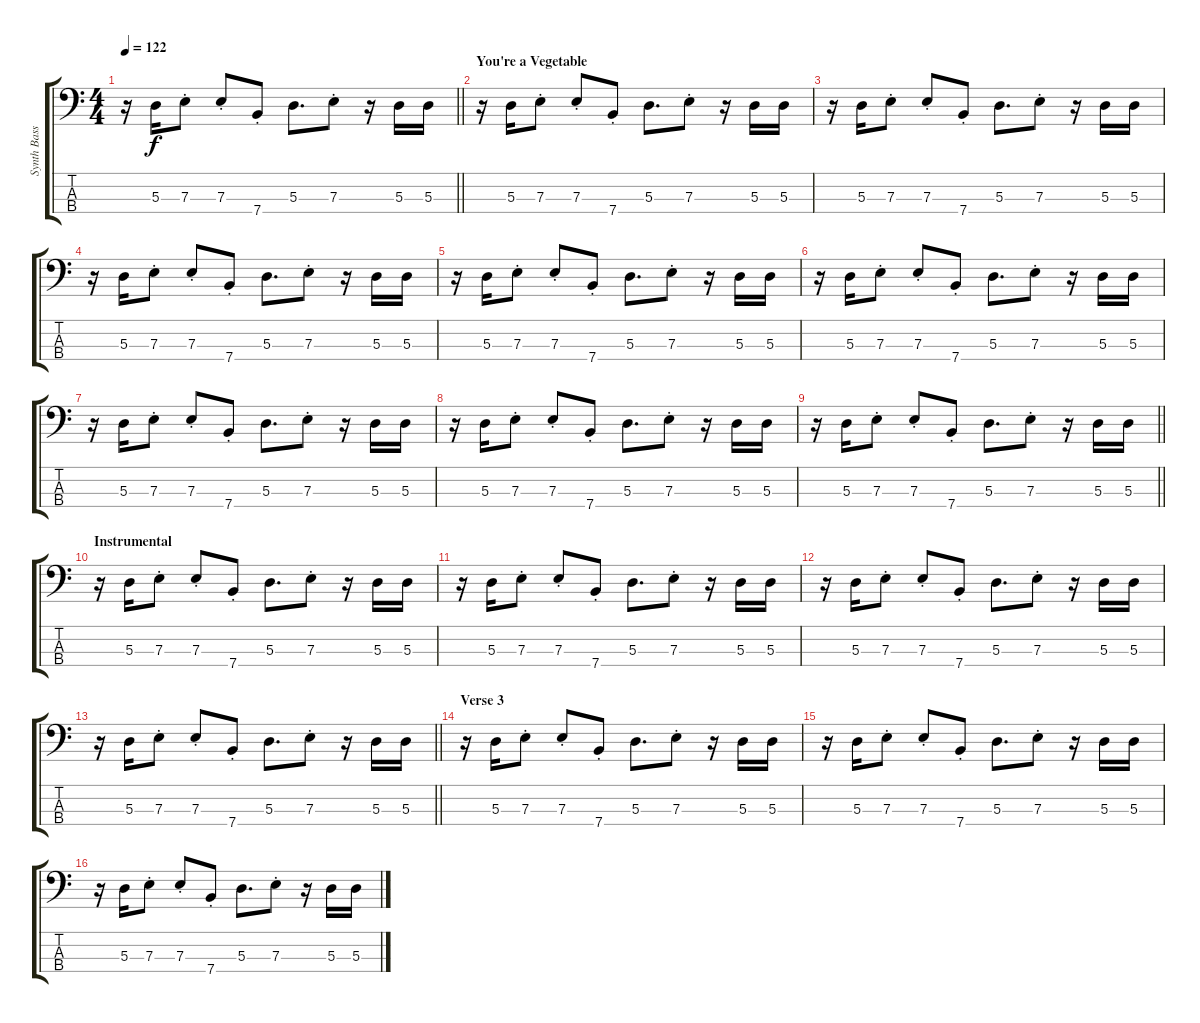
\track ("Synth Bass" "Synth Bass") {instrument synthbass1 bank 255}
\staff {score tabs}
\tuning (G2 D2 A1 E1) {hide}
\ts (4 4)
\tempo 122
\clef f4
\barLineRight lightlight
\ks c
r.16{dy f} 5.3.16 7.3{st}.8 7.3{st}.8 7.4{st}.8 5.3.8{d} 7.3{st}.8 r.16 5.3.16 5.3.16 |
\section ("" "You're a Vegetable")
r.16 5.3.16 7.3{st}.8 7.3{st}.8 7.4{st}.8 5.3.8{d} 7.3{st}.8 r.16 5.3.16 5.3.16 |
r.16 5.3.16 7.3{st}.8 7.3{st}.8 7.4{st}.8 5.3.8{d} 7.3{st}.8 r.16 5.3.16 5.3.16 |
r.16 5.3.16 7.3{st}.8 7.3{st}.8 7.4{st}.8 5.3.8{d} 7.3{st}.8 r.16 5.3.16 5.3.16 |
r.16 5.3.16 7.3{st}.8 7.3{st}.8 7.4{st}.8 5.3.8{d} 7.3{st}.8 r.16 5.3.16 5.3.16 |
r.16 5.3.16 7.3{st}.8 7.3{st}.8 7.4{st}.8 5.3.8{d} 7.3{st}.8 r.16 5.3.16 5.3.16 |
r.16 5.3.16 7.3{st}.8 7.3{st}.8 7.4{st}.8 5.3.8{d} 7.3{st}.8 r.16 5.3.16 5.3.16 |
r.16 5.3.16 7.3{st}.8 7.3{st}.8 7.4{st}.8 5.3.8{d} 7.3{st}.8 r.16 5.3.16 5.3.16 |
\barLineRight lightlight
r.16 5.3.16 7.3{st}.8 7.3{st}.8 7.4{st}.8 5.3.8{d} 7.3{st}.8 r.16 5.3.16 5.3.16 |
\section ("" "Instrumental")
r.16 5.3.16 7.3{st}.8 7.3{st}.8 7.4{st}.8 5.3.8{d} 7.3{st}.8 r.16 5.3.16 5.3.16 |
r.16 5.3.16 7.3{st}.8 7.3{st}.8 7.4{st}.8 5.3.8{d} 7.3{st}.8 r.16 5.3.16 5.3.16 |
r.16 5.3.16 7.3{st}.8 7.3{st}.8 7.4{st}.8 5.3.8{d} 7.3{st}.8 r.16 5.3.16 5.3.16 |
\barLineRight lightlight
r.16 5.3.16 7.3{st}.8 7.3{st}.8 7.4{st}.8 5.3.8{d} 7.3{st}.8 r.16 5.3.16 5.3.16 |
\section ("" "Verse 3")
r.16 5.3.16 7.3{st}.8 7.3{st}.8 7.4{st}.8 5.3.8{d} 7.3{st}.8 r.16 5.3.16 5.3.16 |
r.16 5.3.16 7.3{st}.8 7.3{st}.8 7.4{st}.8 5.3.8{d} 7.3{st}.8 r.16 5.3.16 5.3.16 |
r.16 5.3.16 7.3{st}.8 7.3{st}.8 7.4{st}.8 5.3.8{d} 7.3{st}.8 r.16 5.3.16 5.3.16
